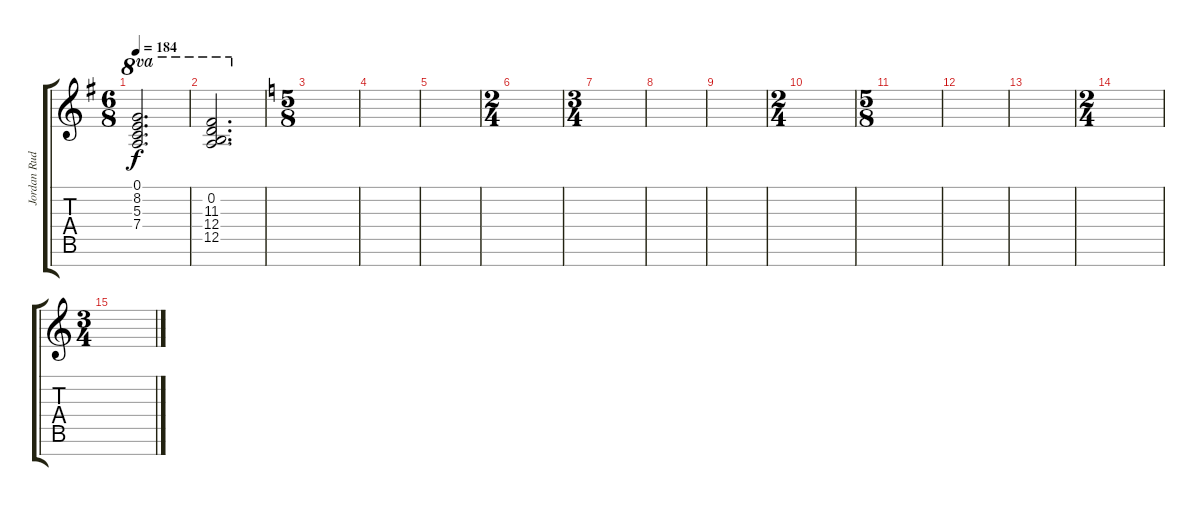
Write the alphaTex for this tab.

\track ("Jordan Rudess - Right Hand Effects I" "Jordan Rud") {instrument fx1rain}
\staff {score tabs}
\tuning (E5 B4 G4 D4 A3 E3 B2) {hide}
\ts (6 8)
\tempo 184
\clef g2
\ks g
(0.1 8.2 5.3 7.4).2{d ot 8va dy f} |
(0.2 11.3 12.4 12.5).2{d ot 8va} |
\ts (5 8)
\ks c
|
|
|
\ts (2 4)
|
\ts (3 4)
|
|
|
\ts (2 4)
|
\ts (5 8)
|
|
|
\ts (2 4)
|
\ts (3 4)
